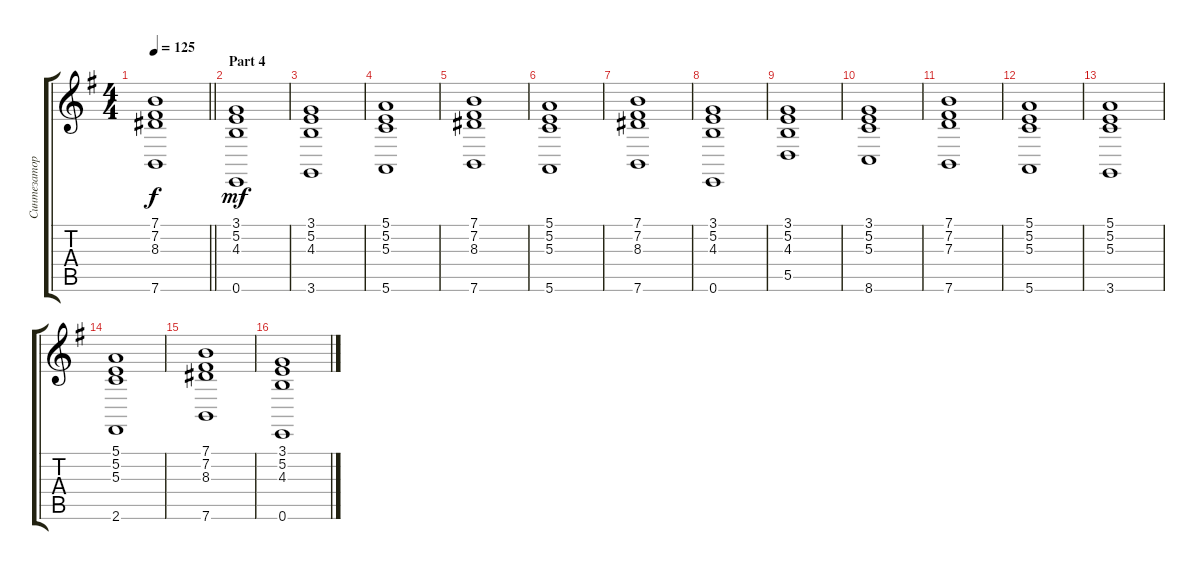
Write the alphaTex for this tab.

\track ("Синтезатор" "Синтезатор") {instrument drawbarorgan}
\staff {score tabs}
\tuning (E4 B3 G3 D3 A2 E2) {hide}
\ts (4 4)
\tempo 125
\clef g2
\barLineRight lightlight
\ks eminor
(7.1{t} 7.2{t} 8.3{t} 7.6{t}).1{dy f} |
\section ("" "Part 4")
(3.1 5.2 4.3 0.6).1{dy mf} |
(3.1 5.2 4.3 3.6).1 |
(5.1 5.2 5.3 5.6).1 |
(7.1 7.2 8.3 7.6).1 |
(5.1 5.2 5.3 5.6).1 |
(7.1 7.2 8.3 7.6).1 |
(3.1 5.2 4.3 0.6).1 |
(3.1 5.2 4.3 5.5).1 |
(3.1 5.2 5.3 8.6).1 |
(7.1 7.2 7.3 7.6).1 |
(5.1 5.2 5.3 5.6).1 |
(5.1 5.2 5.3 3.6).1 |
(5.1 5.2 5.3 2.6).1 |
(7.1 7.2 8.3 7.6).1 |
(3.1 5.2 4.3 0.6).1
